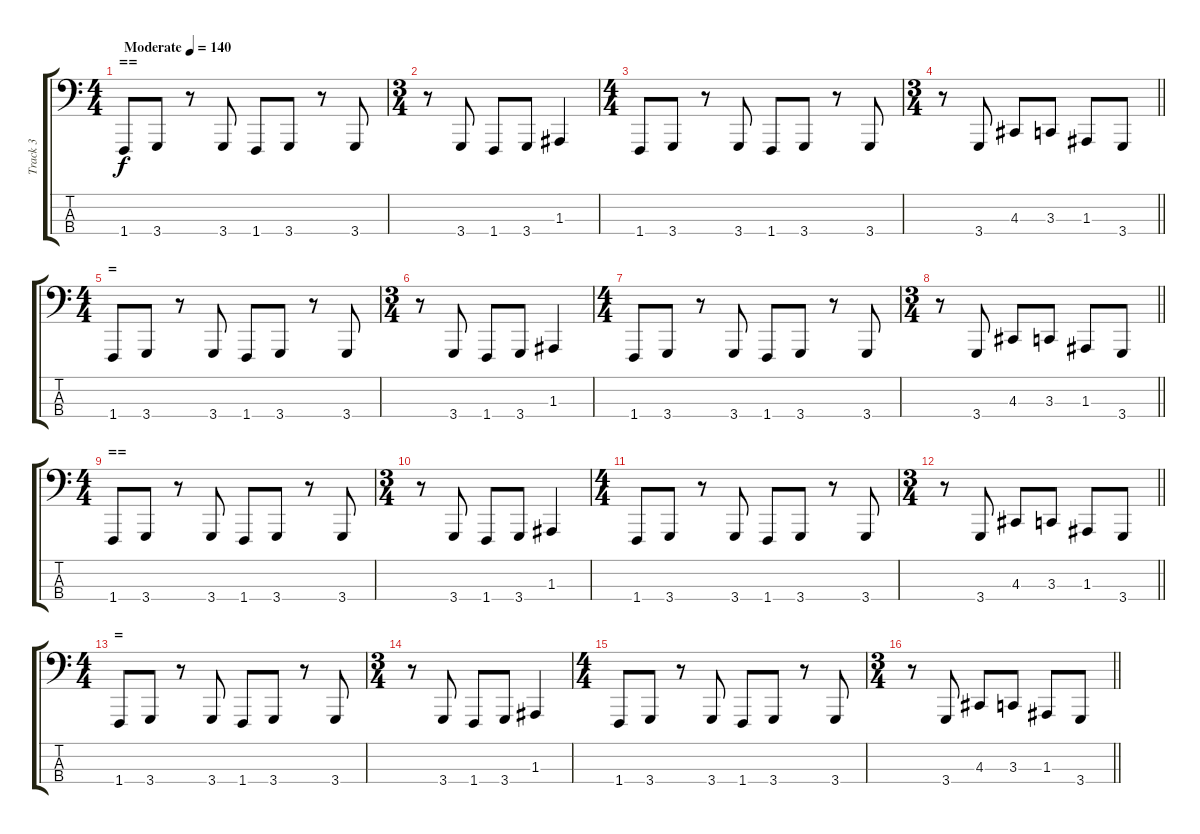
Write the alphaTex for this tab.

\track ("Track 3" "Track 3") {instrument brightacousticpiano}
\staff {score tabs}
\tuning (G2 D2 A1 E1) {hide}
\ts (4 4)
\section ("" "==")
\tempo (140 "Moderate")
\clef f4
\ks c
1.4.8{dy f instrument brightacousticpiano} 3.4.8 r.8 3.4.8 1.4.8 3.4.8 r.8 3.4.8 |
\ts (3 4)
r.8 3.4.8 1.4.8 3.4.8 1.3.4 |
\ts (4 4)
1.4.8 3.4.8 r.8 3.4.8 1.4.8 3.4.8 r.8 3.4.8 |
\ts (3 4)
\barLineRight lightlight
r.8 3.4.8 4.3.8 3.3.8 1.3.8 3.4.8 |
\ts (4 4)
\section ("" "=")
1.4.8 3.4.8 r.8 3.4.8 1.4.8 3.4.8 r.8 3.4.8 |
\ts (3 4)
r.8 3.4.8 1.4.8 3.4.8 1.3.4 |
\ts (4 4)
1.4.8 3.4.8 r.8 3.4.8 1.4.8 3.4.8 r.8 3.4.8 |
\ts (3 4)
\barLineRight lightlight
r.8 3.4.8 4.3.8 3.3.8 1.3.8 3.4.8 |
\ts (4 4)
\section ("" "==")
1.4.8 3.4.8 r.8 3.4.8 1.4.8 3.4.8 r.8 3.4.8 |
\ts (3 4)
r.8 3.4.8 1.4.8 3.4.8 1.3.4 |
\ts (4 4)
1.4.8 3.4.8 r.8 3.4.8 1.4.8 3.4.8 r.8 3.4.8 |
\ts (3 4)
\barLineRight lightlight
r.8 3.4.8 4.3.8 3.3.8 1.3.8 3.4.8 |
\ts (4 4)
\section ("" "=")
1.4.8 3.4.8 r.8 3.4.8 1.4.8 3.4.8 r.8 3.4.8 |
\ts (3 4)
r.8 3.4.8 1.4.8 3.4.8 1.3.4 |
\ts (4 4)
1.4.8 3.4.8 r.8 3.4.8 1.4.8 3.4.8 r.8 3.4.8 |
\ts (3 4)
\barLineRight lightlight
r.8 3.4.8 4.3.8 3.3.8 1.3.8 3.4.8
